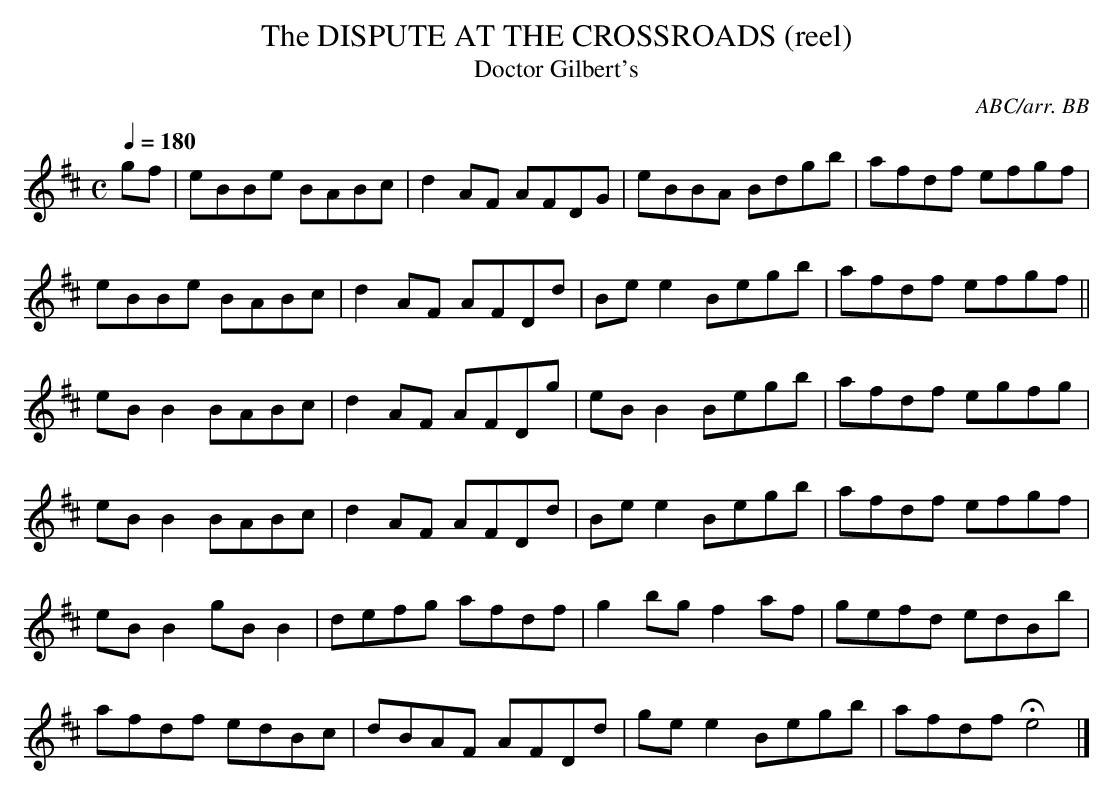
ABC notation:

X:1
T:DISPUTE AT THE CROSSROADS (reel), The
T:Doctor Gilbert's
C:ABC/arr. BB
Michael Coleman's is the definitive version (if
there is such a thing!)
with rolls (e.g./3EEE/  /E2/)
Q:1/4=180
M:C
K:Edor
gf|eBBe BABc|d2AF AFDG|eBBA Bdgb|afdf efgf|
eBBe BABc|d2AF AFDd|Bee2 Begb|afdf efgf||
eBB2 BABc|d2AF AFDg|eBB2 Begb|afdf egfg|
eBB2 BABc|d2AF AFDd|Bee2 Begb|afdf efgf|
eBB2 gB B2|defg afdf|g2bg f2af|gefd edBb|
afdf edBc|dBAF AFDd|ge e2 Begb|afdf He4|]
